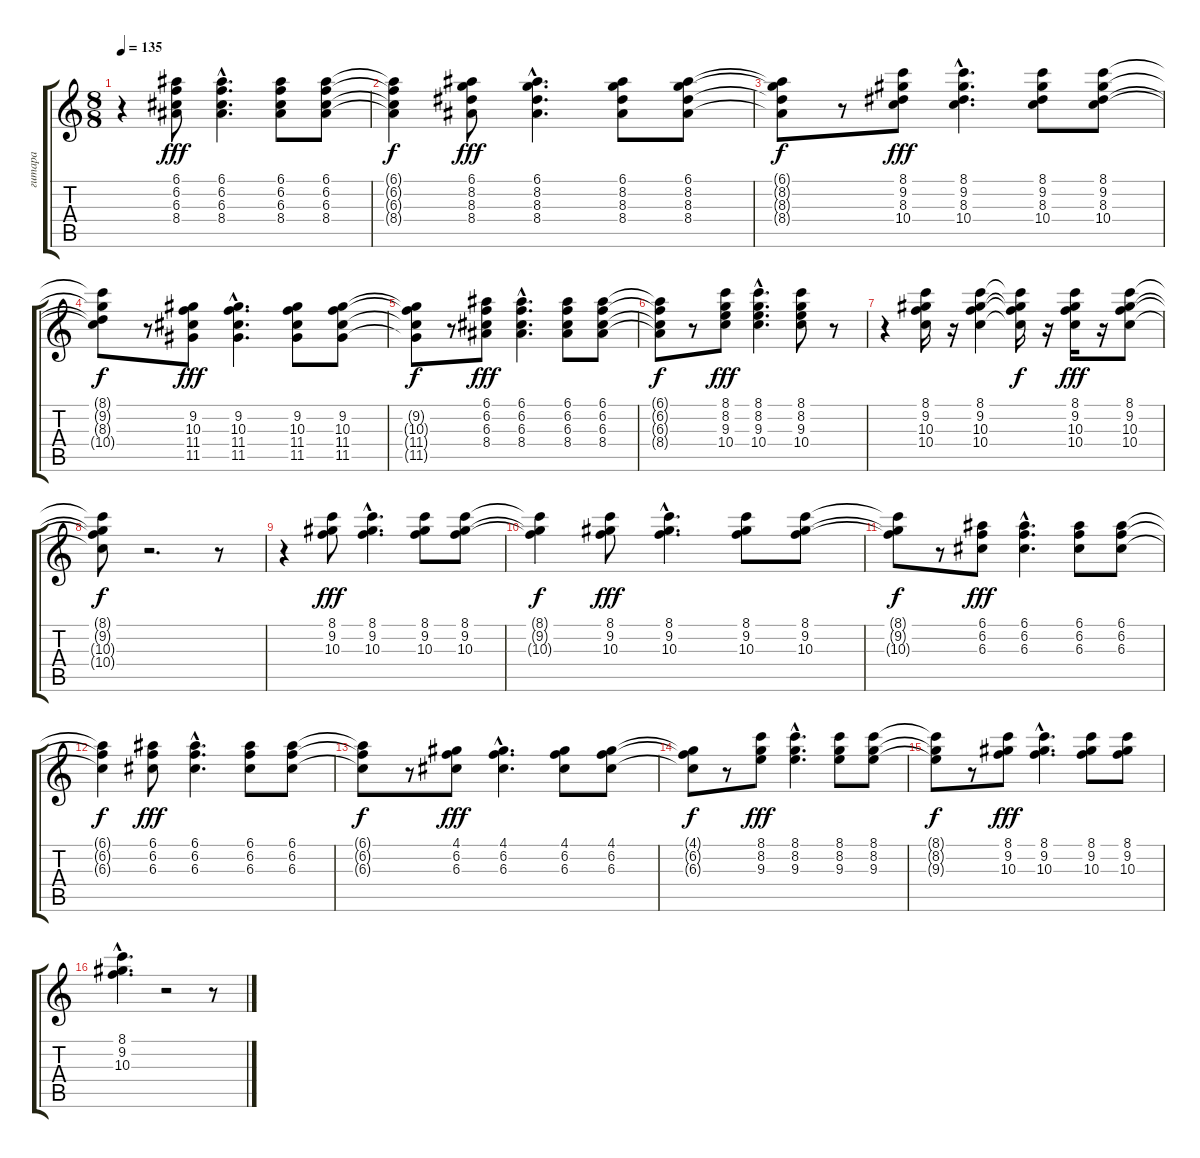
\track ("гитара" "гитара") {instrument acousticguitarsteel}
\staff {score tabs}
\tuning (E4 B3 G3 D3 A2 E2) {hide}
\ts (8 8)
\tempo 135
\clef g2
\ks c
r.4{dy fff} (6.1 6.2 6.3 8.4).8 (6.1{hac} 6.2{hac} 6.3{hac} 8.4{hac}).4{d} (6.1 6.2 6.3 8.4).8 (6.1 6.2 6.3 8.4).8 |
(6.1{t} 6.2{t} 6.3{t} 8.4{t}).4{dy f} (6.1 8.2 8.3 8.4).8{dy fff} (6.1{hac} 8.2{hac} 8.3{hac} 8.4{hac}).4{d} (6.1 8.2 8.3 8.4).8 (6.1 8.2 8.3 8.4).8 |
(6.1{t} 8.2{t} 8.3{t} 8.4{t}).8{dy f} r.8 (8.1 9.2 8.3 10.4).8{dy fff} (8.1{hac} 9.2{hac} 8.3{hac} 10.4{hac}).4{d} (8.1 9.2 8.3 10.4).8 (8.1 9.2 8.3 10.4).8 |
(8.1{t} 9.2{t} 8.3{t} 10.4{t}).8{dy f} r.8 (9.2 10.3 11.4 11.5).8{dy fff} (9.2{hac} 10.3{hac} 11.4{hac} 11.5{hac}).4{d} (9.2 10.3 11.4 11.5).8 (9.2 10.3 11.4 11.5).8 |
(9.2{t} 10.3{t} 11.4{t} 11.5{t}).8{dy f} r.8 (6.1 6.2 6.3 8.4).8{dy fff} (6.1{hac} 6.2{hac} 6.3{hac} 8.4{hac}).4{d} (6.1 6.2 6.3 8.4).8 (6.1 6.2 6.3 8.4).8 |
(6.1{t} 6.2{t} 6.3{t} 8.4{t}).8{dy f} r.8 (8.1 8.2 9.3 10.4).8{dy fff} (8.1{hac} 8.2{hac} 9.3{hac} 10.4{hac}).4{d} (8.1 8.2 9.3 10.4).8 r.8 |
r.4 (8.1 9.2 10.3 10.4).16 r.16 (8.1 9.2 10.3 10.4).4 (8.1{t} 9.2{t} 10.3{t} 10.4{t}).16{dy f} r.16 (8.1 9.2 10.3 10.4).16{dy fff} r.16 (8.1 9.2 10.3 10.4).8 |
(8.1{t} 9.2{t} 10.3{t} 10.4{t}).8{dy f} r.2{d} r.8 |
r.4 (8.1 9.2 10.3).8{dy fff} (8.1{hac} 9.2{hac} 10.3{hac}).4{d} (8.1 9.2 10.3).8 (8.1 9.2 10.3).8 |
(8.1{t} 9.2{t} 10.3{t}).4{dy f} (8.1 9.2 10.3).8{dy fff} (8.1{hac} 9.2{hac} 10.3{hac}).4{d} (8.1 9.2 10.3).8 (8.1 9.2 10.3).8 |
(8.1{t} 9.2{t} 10.3{t}).8{dy f} r.8 (6.1 6.2 6.3).8{dy fff} (6.1{hac} 6.2{hac} 6.3{hac}).4{d} (6.1 6.2 6.3).8 (6.1 6.2 6.3).8 |
(6.1{t} 6.2{t} 6.3{t}).4{dy f} (6.1 6.2 6.3).8{dy fff} (6.1{hac} 6.2{hac} 6.3{hac}).4{d} (6.1 6.2 6.3).8 (6.1 6.2 6.3).8 |
(6.1{t} 6.2{t} 6.3{t}).8{dy f} r.8 (4.1 6.2 6.3).8{dy fff} (4.1{hac} 6.2{hac} 6.3{hac}).4{d} (4.1 6.2 6.3).8 (4.1 6.2 6.3).8 |
(4.1{t} 6.2{t} 6.3{t}).8{dy f} r.8 (8.1 8.2 9.3).8{dy fff} (8.1{hac} 8.2{hac} 9.3{hac}).4{d} (8.1 8.2 9.3).8{volume 13} (8.1 8.2 9.3).8 |
(8.1{t} 8.2{t} 9.3{t}).8{dy f} r.8 (8.1 9.2 10.3).8{dy fff volume 12} (8.1{hac} 9.2{hac} 10.3{hac}).4{d} (8.1 9.2 10.3).8{volume 12} (8.1 9.2 10.3).8{volume 12} |
(8.1{hac} 9.2{hac} 10.3{hac}).4{d volume 12} r.2 r.8
